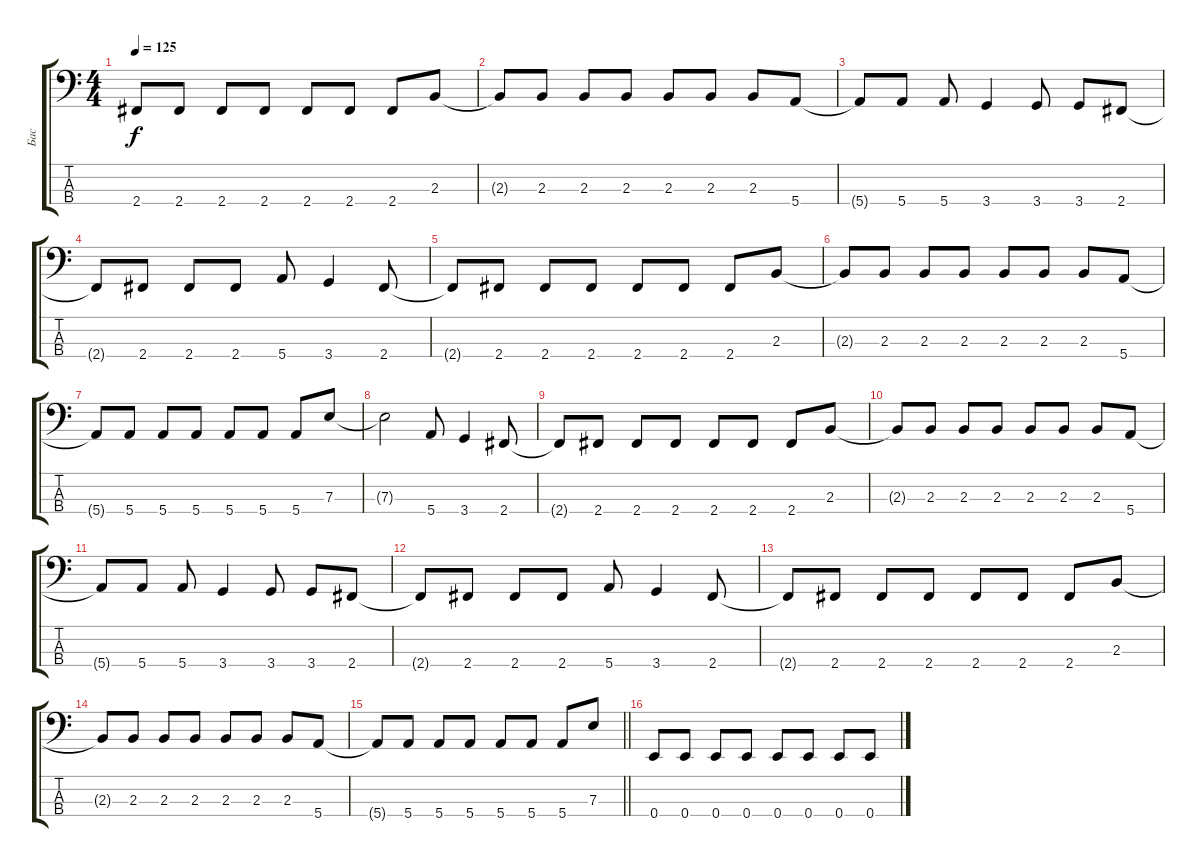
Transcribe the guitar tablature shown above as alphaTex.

\track ("Бас" "Бас") {instrument electricbasspick}
\staff {score tabs}
\tuning (G2 D2 A1 E1) {hide}
\ts (4 4)
\tempo 125
\clef f4
\ks c
2.4{t}.8{dy f} 2.4.8 2.4.8 2.4.8 2.4.8 2.4.8 2.4.8 2.3.8 |
2.3{t}.8 2.3.8 2.3.8 2.3.8 2.3.8 2.3.8 2.3.8 5.4.8 |
5.4{t}.8 5.4.8 5.4.8 3.4.4 3.4.8 3.4.8 2.4.8 |
2.4{t}.8 2.4.8 2.4.8 2.4.8 5.4.8 3.4.4 2.4.8 |
2.4{t}.8 2.4.8 2.4.8 2.4.8 2.4.8 2.4.8 2.4.8 2.3.8 |
2.3{t}.8 2.3.8 2.3.8 2.3.8 2.3.8 2.3.8 2.3.8 5.4.8 |
5.4{t}.8 5.4.8 5.4.8 5.4.8 5.4.8 5.4.8 5.4.8 7.3.8 |
7.3{t}.2 5.4.8 3.4.4 2.4.8 |
2.4{t}.8 2.4.8 2.4.8 2.4.8 2.4.8 2.4.8 2.4.8 2.3.8 |
2.3{t}.8 2.3.8 2.3.8 2.3.8 2.3.8 2.3.8 2.3.8 5.4.8 |
5.4{t}.8 5.4.8 5.4.8 3.4.4 3.4.8 3.4.8 2.4.8 |
2.4{t}.8 2.4.8 2.4.8 2.4.8 5.4.8 3.4.4 2.4.8 |
2.4{t}.8 2.4.8 2.4.8 2.4.8 2.4.8 2.4.8 2.4.8 2.3.8 |
2.3{t}.8 2.3.8 2.3.8 2.3.8 2.3.8 2.3.8 2.3.8 5.4.8 |
\barLineRight lightlight
5.4{t}.8 5.4.8 5.4.8 5.4.8 5.4.8 5.4.8 5.4.8 7.3.8 |
0.4.8 0.4.8 0.4.8 0.4.8 0.4.8 0.4.8 0.4.8 0.4.8
